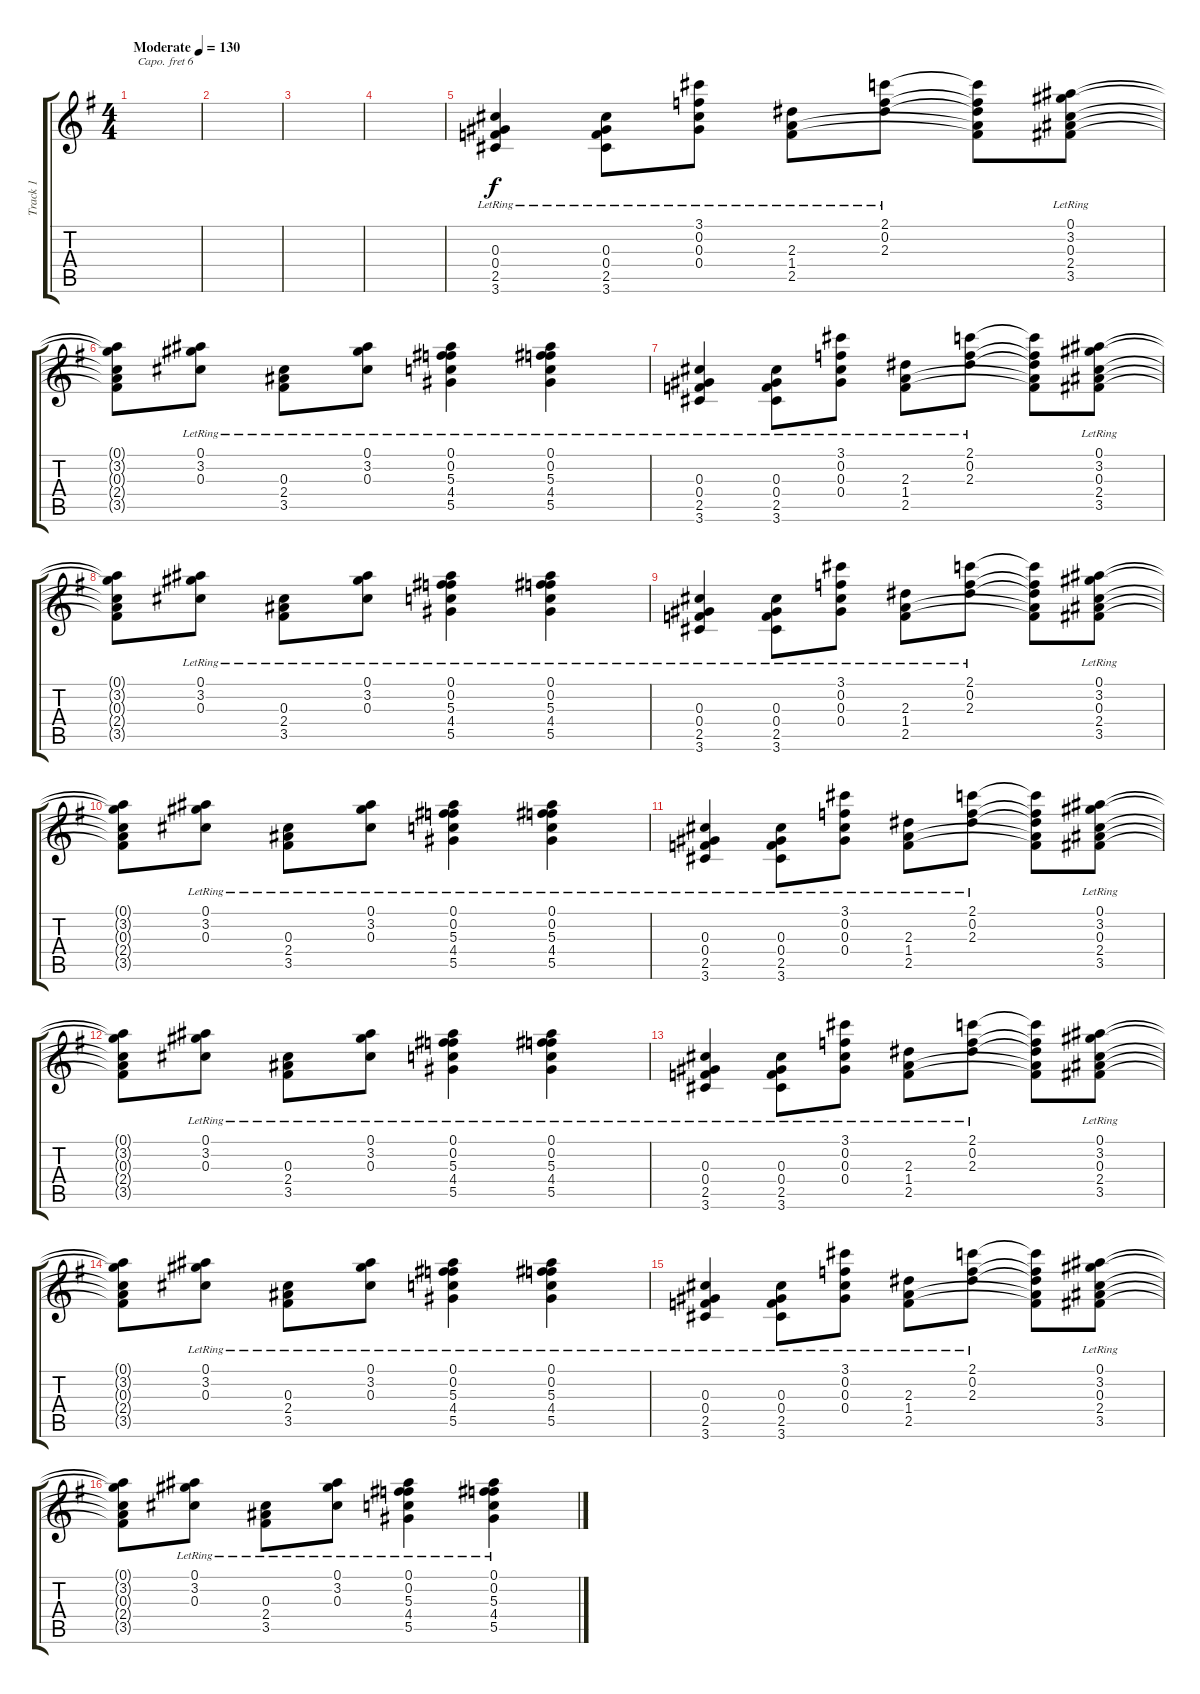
\track ("Track 1" "Track 1") {instrument electricguitarclean}
\staff {score tabs}
\capo 6
\tuning (E4 B3 G3 D3 A2 E2) {hide}
\ts (4 4)
\tempo (130 "Moderate")
\clef g2
\ks g
|
|
|
|
(0.3{lr} 0.4{lr} 2.5{lr} 3.6{lr}).4 (0.3{lr} 0.4{lr} 2.5{lr} 3.6{lr}).8 (3.1{lr} 0.2{lr} 0.3{lr} 0.4{lr}).8 (2.3{lr} 1.4{lr} 2.5{lr}).8 (2.1{lr} 0.2{lr} 2.3{lr}).8 (2.1{t} 0.2{t} 2.3{t} 1.4{t} 2.5{t}).8 (0.1{lr} 3.2{lr} 0.3{lr} 2.4{lr} 3.5{lr}).8 |
(0.1{t} 3.2{t} 0.3{t} 2.4{t} 3.5{t}).8 (0.1{lr} 3.2{lr} 0.3{lr}).8 (0.3 2.4{lr} 3.5{lr}).8 (0.1{lr} 3.2{lr} 0.3{lr}).8 (0.1{lr} 0.2{lr} 5.3{lr} 4.4{lr} 5.5{lr}).4 (0.1{lr} 0.2{lr} 5.3{lr} 4.4{lr} 5.5{lr}).4 |
(0.3{lr} 0.4{lr} 2.5{lr} 3.6{lr}).4 (0.3{lr} 0.4{lr} 2.5{lr} 3.6{lr}).8 (3.1{lr} 0.2{lr} 0.3{lr} 0.4{lr}).8 (2.3{lr} 1.4{lr} 2.5{lr}).8 (2.1{lr} 0.2{lr} 2.3{lr}).8 (2.1{t} 0.2{t} 2.3{t} 1.4{t} 2.5{t}).8 (0.1{lr} 3.2{lr} 0.3{lr} 2.4{lr} 3.5{lr}).8 |
(0.1{t} 3.2{t} 0.3{t} 2.4{t} 3.5{t}).8 (0.1{lr} 3.2{lr} 0.3{lr}).8 (0.3 2.4{lr} 3.5{lr}).8 (0.1{lr} 3.2{lr} 0.3{lr}).8 (0.1{lr} 0.2{lr} 5.3{lr} 4.4{lr} 5.5{lr}).4 (0.1{lr} 0.2{lr} 5.3{lr} 4.4{lr} 5.5{lr}).4 |
(0.3{lr} 0.4{lr} 2.5{lr} 3.6{lr}).4 (0.3{lr} 0.4{lr} 2.5{lr} 3.6{lr}).8 (3.1{lr} 0.2{lr} 0.3{lr} 0.4{lr}).8 (2.3{lr} 1.4{lr} 2.5{lr}).8 (2.1{lr} 0.2{lr} 2.3{lr}).8 (2.1{t} 0.2{t} 2.3{t} 1.4{t} 2.5{t}).8 (0.1{lr} 3.2{lr} 0.3{lr} 2.4{lr} 3.5{lr}).8 |
(0.1{t} 3.2{t} 0.3{t} 2.4{t} 3.5{t}).8 (0.1{lr} 3.2{lr} 0.3{lr}).8 (0.3 2.4{lr} 3.5{lr}).8 (0.1{lr} 3.2{lr} 0.3{lr}).8 (0.1{lr} 0.2{lr} 5.3{lr} 4.4{lr} 5.5{lr}).4 (0.1{lr} 0.2{lr} 5.3{lr} 4.4{lr} 5.5{lr}).4 |
(0.3{lr} 0.4{lr} 2.5{lr} 3.6{lr}).4 (0.3{lr} 0.4{lr} 2.5{lr} 3.6{lr}).8 (3.1{lr} 0.2{lr} 0.3{lr} 0.4{lr}).8 (2.3{lr} 1.4{lr} 2.5{lr}).8 (2.1{lr} 0.2{lr} 2.3{lr}).8 (2.1{t} 0.2{t} 2.3{t} 1.4{t} 2.5{t}).8 (0.1{lr} 3.2{lr} 0.3{lr} 2.4{lr} 3.5{lr}).8 |
(0.1{t} 3.2{t} 0.3{t} 2.4{t} 3.5{t}).8 (0.1{lr} 3.2{lr} 0.3{lr}).8 (0.3 2.4{lr} 3.5{lr}).8 (0.1{lr} 3.2{lr} 0.3{lr}).8 (0.1{lr} 0.2{lr} 5.3{lr} 4.4{lr} 5.5{lr}).4 (0.1{lr} 0.2{lr} 5.3{lr} 4.4{lr} 5.5{lr}).4 |
(0.3{lr} 0.4{lr} 2.5{lr} 3.6{lr}).4 (0.3{lr} 0.4{lr} 2.5{lr} 3.6{lr}).8 (3.1{lr} 0.2{lr} 0.3{lr} 0.4{lr}).8 (2.3{lr} 1.4{lr} 2.5{lr}).8 (2.1{lr} 0.2{lr} 2.3{lr}).8 (2.1{t} 0.2{t} 2.3{t} 1.4{t} 2.5{t}).8 (0.1{lr} 3.2{lr} 0.3{lr} 2.4{lr} 3.5{lr}).8 |
(0.1{t} 3.2{t} 0.3{t} 2.4{t} 3.5{t}).8 (0.1{lr} 3.2{lr} 0.3{lr}).8 (0.3 2.4{lr} 3.5{lr}).8 (0.1{lr} 3.2{lr} 0.3{lr}).8 (0.1{lr} 0.2{lr} 5.3{lr} 4.4{lr} 5.5{lr}).4 (0.1{lr} 0.2{lr} 5.3{lr} 4.4{lr} 5.5{lr}).4 |
(0.3{lr} 0.4{lr} 2.5{lr} 3.6{lr}).4 (0.3{lr} 0.4{lr} 2.5{lr} 3.6{lr}).8 (3.1{lr} 0.2{lr} 0.3{lr} 0.4{lr}).8 (2.3{lr} 1.4{lr} 2.5{lr}).8 (2.1{lr} 0.2{lr} 2.3{lr}).8 (2.1{t} 0.2{t} 2.3{t} 1.4{t} 2.5{t}).8 (0.1{lr} 3.2{lr} 0.3{lr} 2.4{lr} 3.5{lr}).8 |
(0.1{t} 3.2{t} 0.3{t} 2.4{t} 3.5{t}).8 (0.1{lr} 3.2{lr} 0.3{lr}).8 (0.3 2.4{lr} 3.5{lr}).8 (0.1{lr} 3.2{lr} 0.3{lr}).8 (0.1{lr} 0.2{lr} 5.3{lr} 4.4{lr} 5.5{lr}).4 (0.1{lr} 0.2{lr} 5.3{lr} 4.4{lr} 5.5{lr}).4
